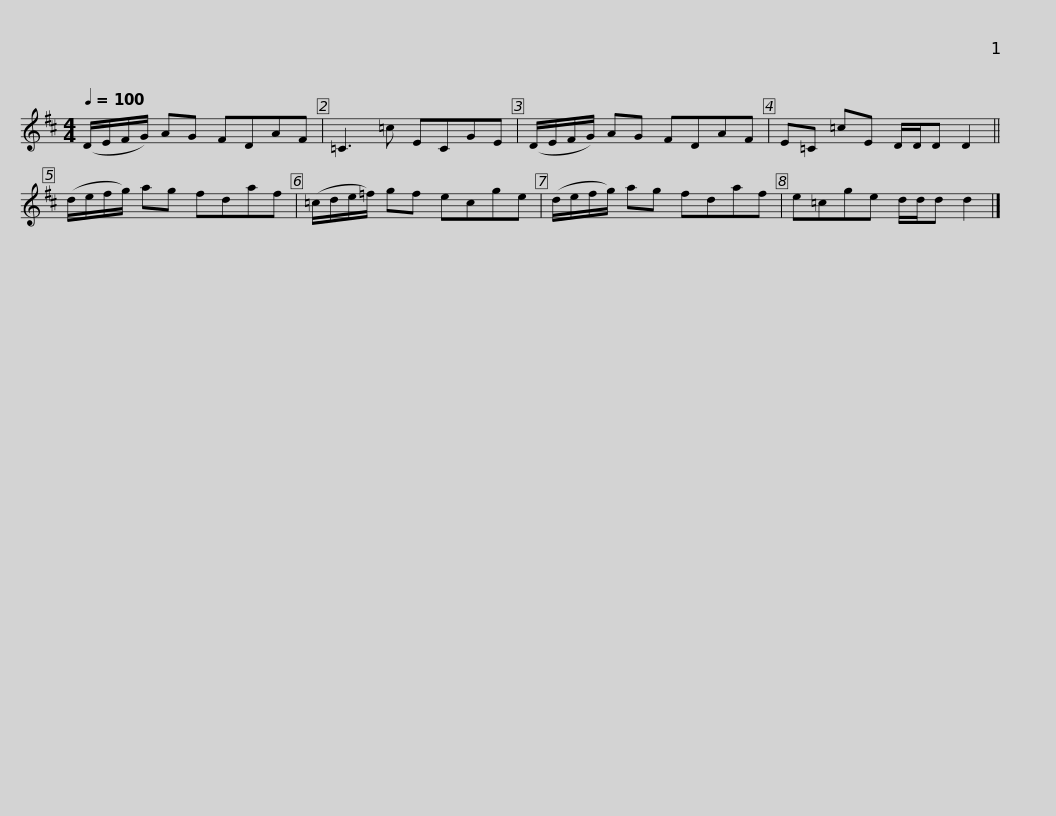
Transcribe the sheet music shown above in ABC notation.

X:1
L:1/8
Q:1/4=100
M:4/4
I:linebreak $
K:D
V:1 treble
V:1
 (D/E/F/G/) AG FDAF | =C3 =c ECGE | (D/E/F/G/) AG FDAF | E=C =cE D/D/D D2 ||$ (d/e/f/g/) ag fdaf | %5
 (=c/d/e/=f/) gf ecge | (d/e/f/g/) ag fdaf | e=cge d/d/d d2 |] %8
